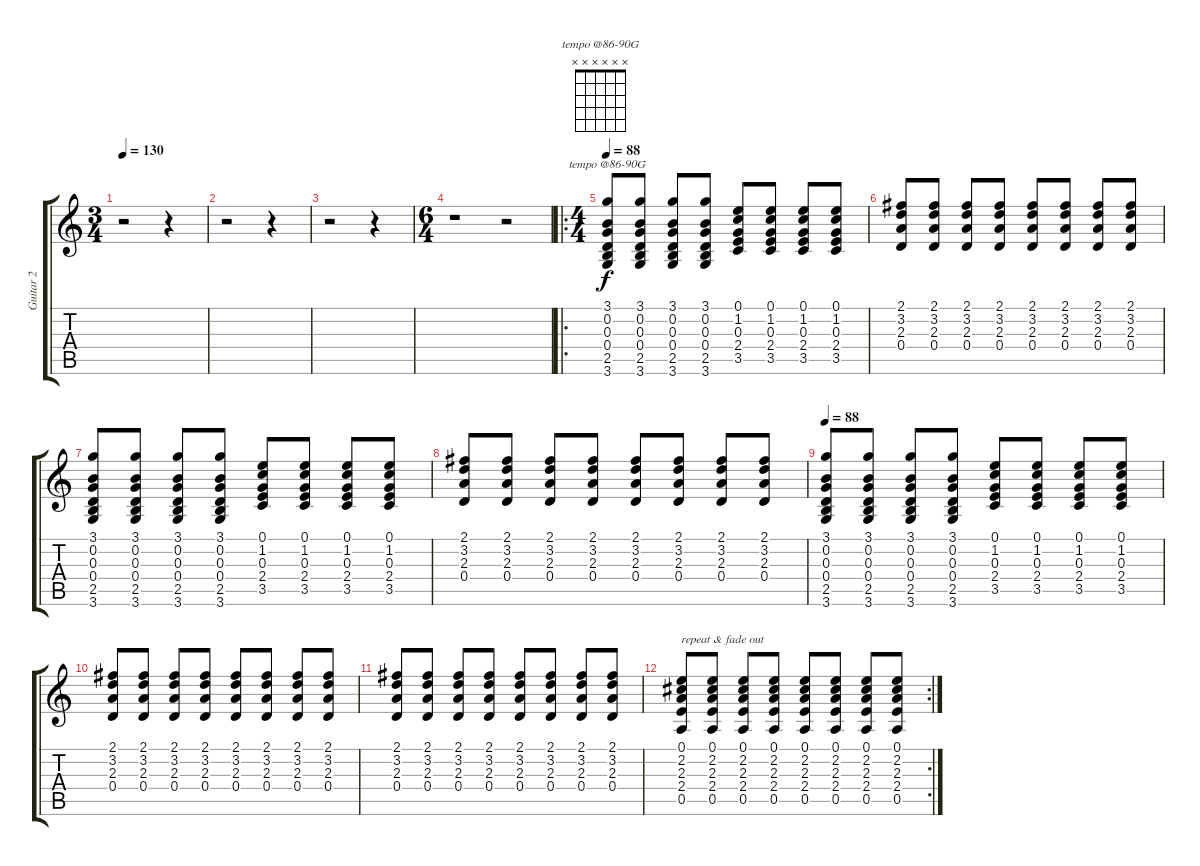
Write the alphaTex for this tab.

\track ("Guitar 2" "Guitar 2") {instrument acousticguitarsteel}
\staff {score tabs}
\tuning (E4 B3 G3 D3 A2 E2) {hide}
\chord ("tempo @86-90G" x x x x x x)
\ts (3 4)
\tempo 130
\clef g2
\ks c
r.2{dy f} r.4 |
r.2 r.4 |
r.2 r.4 |
\ts (6 4)
r.1 r.2 |
\ro
\ts (4 4)
\tempo 88
(3.1 0.2 0.3 0.4 2.5 3.6).8{ch "tempo @86-90G"} (3.1 0.2 0.3 0.4 2.5 3.6).8 (3.1 0.2 0.3 0.4 2.5 3.6).8 (3.1 0.2 0.3 0.4 2.5 3.6).8 (0.1 1.2 0.3 2.4 3.5).8 (0.1 1.2 0.3 2.4 3.5).8 (0.1 1.2 0.3 2.4 3.5).8 (0.1 1.2 0.3 2.4 3.5).8 |
(2.1 3.2 2.3 0.4).8 (2.1 3.2 2.3 0.4).8 (2.1 3.2 2.3 0.4).8 (2.1 3.2 2.3 0.4).8 (2.1 3.2 2.3 0.4).8 (2.1 3.2 2.3 0.4).8 (2.1 3.2 2.3 0.4).8 (2.1 3.2 2.3 0.4).8 |
(3.1 0.2 0.3 0.4 2.5 3.6).8 (3.1 0.2 0.3 0.4 2.5 3.6).8 (3.1 0.2 0.3 0.4 2.5 3.6).8 (3.1 0.2 0.3 0.4 2.5 3.6).8 (0.1 1.2 0.3 2.4 3.5).8 (0.1 1.2 0.3 2.4 3.5).8 (0.1 1.2 0.3 2.4 3.5).8 (0.1 1.2 0.3 2.4 3.5).8 |
(2.1 3.2 2.3 0.4).8 (2.1 3.2 2.3 0.4).8 (2.1 3.2 2.3 0.4).8 (2.1 3.2 2.3 0.4).8 (2.1 3.2 2.3 0.4).8 (2.1 3.2 2.3 0.4).8 (2.1 3.2 2.3 0.4).8 (2.1 3.2 2.3 0.4).8 |
\tempo 88
(3.1 0.2 0.3 0.4 2.5 3.6).8 (3.1 0.2 0.3 0.4 2.5 3.6).8 (3.1 0.2 0.3 0.4 2.5 3.6).8 (3.1 0.2 0.3 0.4 2.5 3.6).8 (0.1 1.2 0.3 2.4 3.5).8 (0.1 1.2 0.3 2.4 3.5).8 (0.1 1.2 0.3 2.4 3.5).8 (0.1 1.2 0.3 2.4 3.5).8 |
(2.1 3.2 2.3 0.4).8 (2.1 3.2 2.3 0.4).8 (2.1 3.2 2.3 0.4).8 (2.1 3.2 2.3 0.4).8 (2.1 3.2 2.3 0.4).8 (2.1 3.2 2.3 0.4).8 (2.1 3.2 2.3 0.4).8 (2.1 3.2 2.3 0.4).8 |
(2.1 3.2 2.3 0.4).8 (2.1 3.2 2.3 0.4).8 (2.1 3.2 2.3 0.4).8 (2.1 3.2 2.3 0.4).8 (2.1 3.2 2.3 0.4).8 (2.1 3.2 2.3 0.4).8 (2.1 3.2 2.3 0.4).8 (2.1 3.2 2.3 0.4).8 |
\rc 2
(0.1 2.2 2.3 2.4 0.5).8{txt "repeat & fade out"} (0.1 2.2 2.3 2.4 0.5).8 (0.1 2.2 2.3 2.4 0.5).8 (0.1 2.2 2.3 2.4 0.5).8 (0.1 2.2 2.3 2.4 0.5).8 (0.1 2.2 2.3 2.4 0.5).8 (0.1 2.2 2.3 2.4 0.5).8 (0.1 2.2 2.3 2.4 0.5).8
